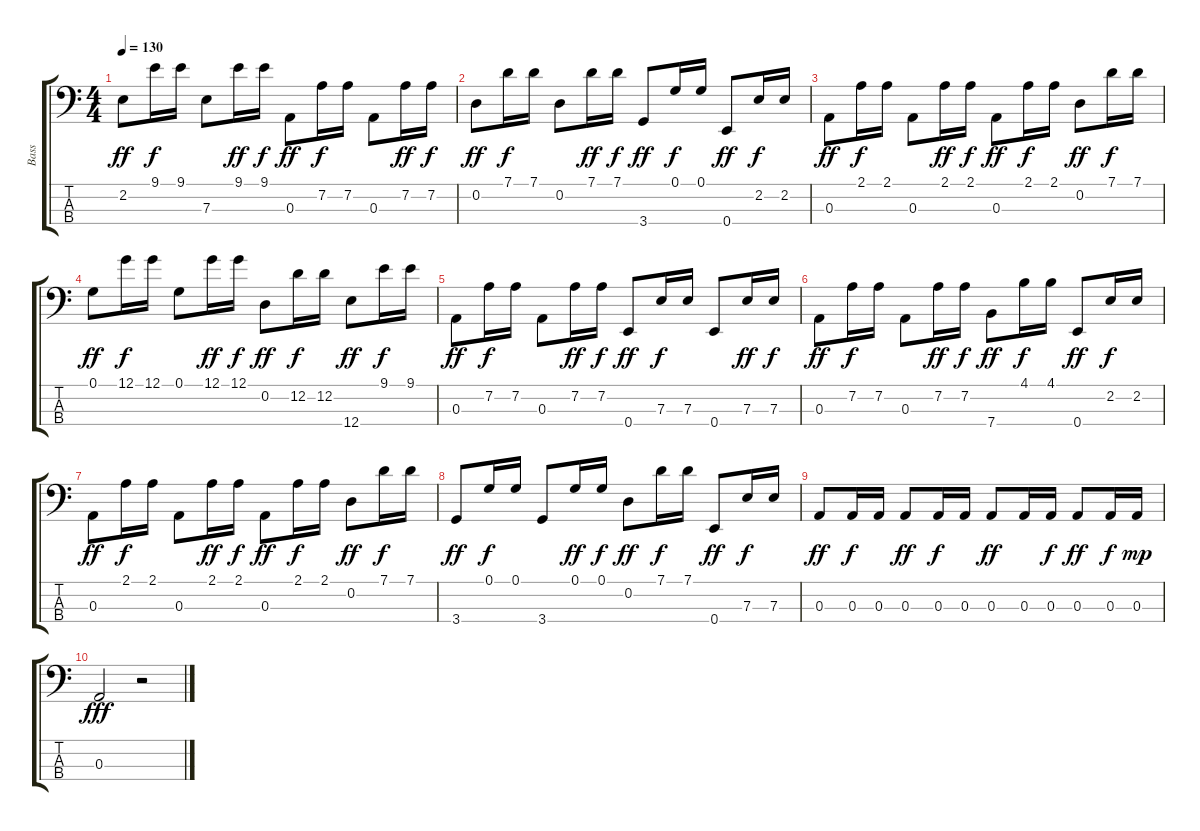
\track ("Bass " "Bass ") {instrument synthbass2}
\staff {score tabs}
\tuning (G2 D2 A1 E1) {hide}
\ts (4 4)
\tempo 130
\clef f4
\ks c
2.2.8{dy ff} 9.1.16{dy f} 9.1.16 7.3.8 9.1.16{dy ff} 9.1.16{dy f} 0.3.8{dy ff} 7.2.16{dy f} 7.2.16 0.3.8 7.2.16{dy ff} 7.2.16{dy f} |
0.2.8{dy ff} 7.1.16{dy f} 7.1.16 0.2.8 7.1.16{dy ff} 7.1.16{dy f} 3.4.8{dy ff} 0.1.16{dy f} 0.1.16 0.4.8{dy ff} 2.2.16{dy f} 2.2.16 |
0.3.8{dy ff} 2.1.16{dy f} 2.1.16 0.3.8 2.1.16{dy ff} 2.1.16{dy f} 0.3.8{dy ff} 2.1.16{dy f} 2.1.16 0.2.8{dy ff} 7.1.16{dy f} 7.1.16 |
0.1.8{dy ff} 12.1.16{dy f} 12.1.16 0.1.8 12.1.16{dy ff} 12.1.16{dy f} 0.2.8{dy ff} 12.2.16{dy f} 12.2.16 12.4.8{dy ff} 9.1.16{dy f} 9.1.16 |
0.3.8{dy ff} 7.2.16{dy f} 7.2.16 0.3.8 7.2.16{dy ff} 7.2.16{dy f} 0.4.8{dy ff} 7.3.16{dy f} 7.3.16 0.4.8 7.3.16{dy ff} 7.3.16{dy f} |
0.3.8{dy ff} 7.2.16{dy f} 7.2.16 0.3.8 7.2.16{dy ff} 7.2.16{dy f} 7.4.8{dy ff} 4.1.16{dy f} 4.1.16 0.4.8{dy ff} 2.2.16{dy f} 2.2.16 |
0.3.8{dy ff} 2.1.16{dy f} 2.1.16 0.3.8 2.1.16{dy ff} 2.1.16{dy f} 0.3.8{dy ff} 2.1.16{dy f} 2.1.16 0.2.8{dy ff} 7.1.16{dy f} 7.1.16 |
3.4.8{dy ff} 0.1.16{dy f} 0.1.16 3.4.8 0.1.16{dy ff} 0.1.16{dy f} 0.2.8{dy ff} 7.1.16{dy f} 7.1.16 0.4.8{dy ff} 7.3.16{dy f} 7.3.16 |
0.3.8{dy ff} 0.3.16{dy f} 0.3.16 0.3.8{dy ff} 0.3.16{dy f} 0.3.16 0.3.8{dy ff} 0.3.16 0.3.16{dy f} 0.3.8{dy ff} 0.3.16{dy f} 0.3.16{dy mp} |
0.3.2{dy fff} r.2
